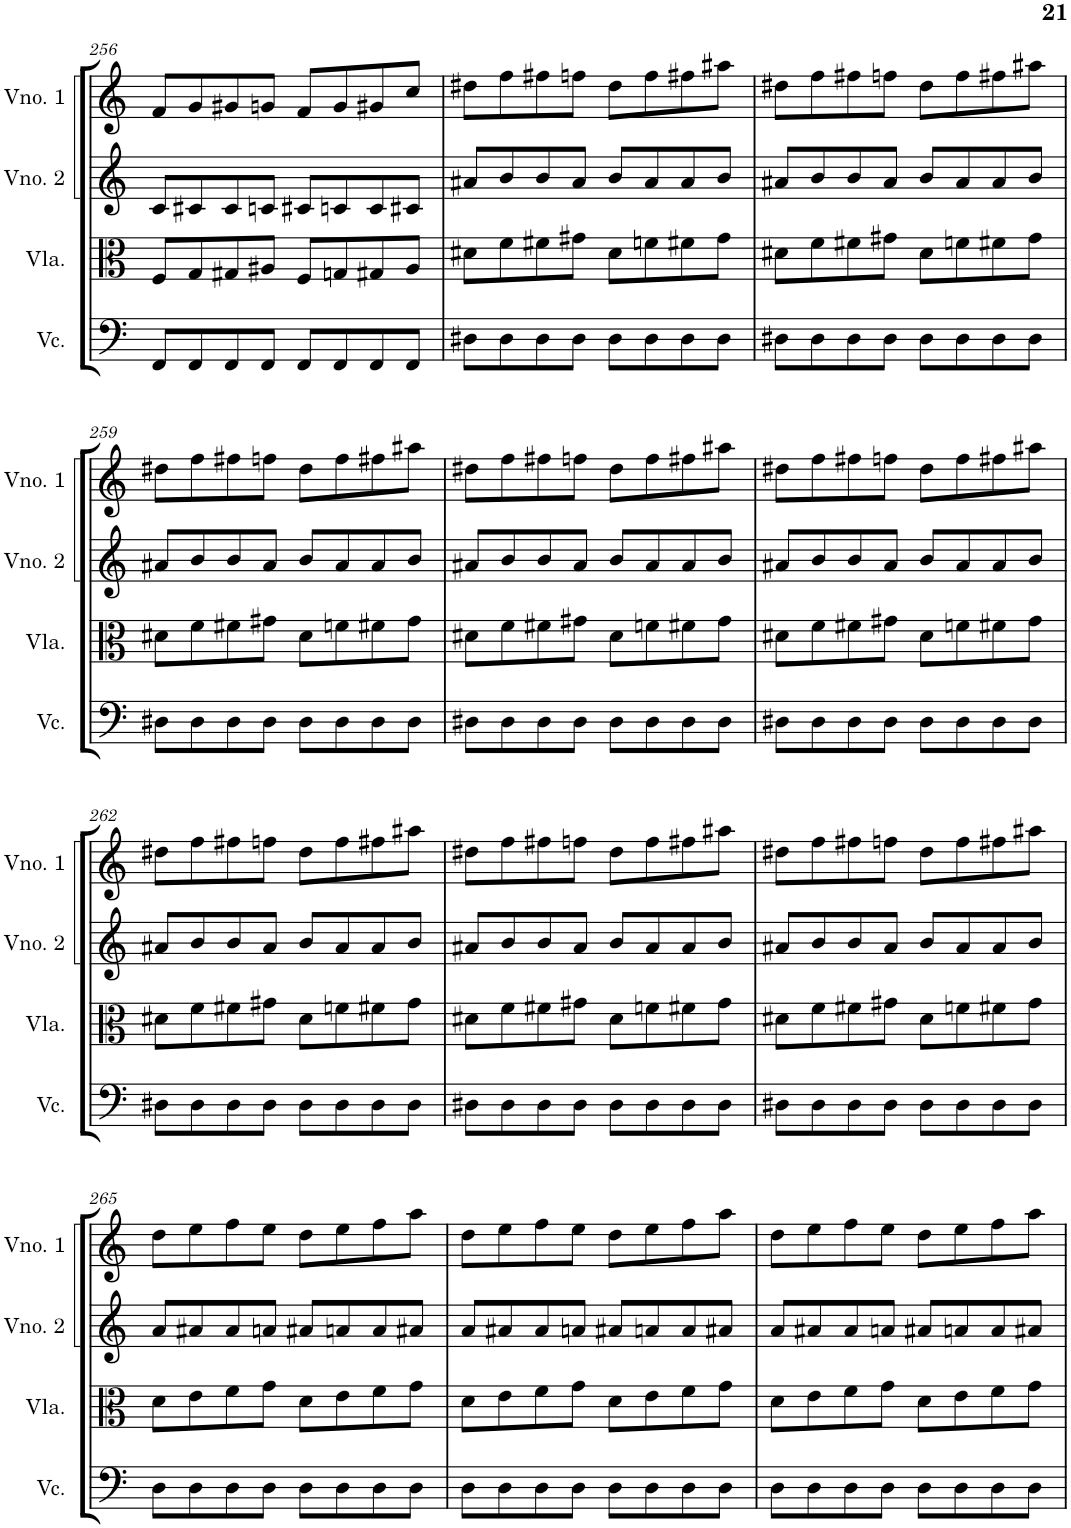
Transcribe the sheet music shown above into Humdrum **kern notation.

**kern	**kern	**kern	**kern
*part4	*part3	*part2	*part1
*staff4	*staff3	*staff2	*staff1
*I"Violoncelo	*I"Viola	*I"Violino 2	*I"Violino 1
*I'Vc.	*I'Vla.	*I'Vno. 2	*I'Vno. 1
!!LO:PB:g=z
*clefF4	*clefC3	*clefG2	*clefG2
*k[]	*k[]	*k[]	*k[]
*M4/4	*M4/4	*M4/4	*M4/4
=256	=256	=256	=256
8FF/L	8F/L	8c/L	8f/L
8FF/	8G/	8c#X/	8g/
8FF/	8G#X/	8c#/	8g#X/
8FF/J	8A#X/J	8cn/J	8gn/J
8FF/L	8F/L	8c#X/L	8f/L
8FF/	8Gn/	8cn/	8g/
8FF/	8G#X/	8c/	8g#X/
8FF/J	8A#/J	8c#X/J	8cc/J
=257	=257	=257	=257
8D#X\L	8d#X\L	8a#X/L	8dd#X\L
8D#\	8f\	8b/	8ff\
8D#\	8f#X\	8b/	8ff#X\
8D#\J	8g#X\J	8a#/J	8ffn\J
8D#\L	8d#\L	8b/L	8dd#\L
8D#\	8fn\	8a#/	8ff\
8D#\	8f#X\	8a#/	8ff#X\
8D#\J	8g#\J	8b/J	8aa#X\J
=258	=258	=258	=258
8D#X\L	8d#X\L	8a#X/L	8dd#X\L
8D#\	8f\	8b/	8ff\
8D#\	8f#X\	8b/	8ff#X\
8D#\J	8g#X\J	8a#/J	8ffn\J
8D#\L	8d#\L	8b/L	8dd#\L
8D#\	8fn\	8a#/	8ff\
8D#\	8f#X\	8a#/	8ff#X\
8D#\J	8g#\J	8b/J	8aa#X\J
!!LO:LB:g=z
=259	=259	=259	=259
8D#X\L	8d#X\L	8a#X/L	8dd#X\L
8D#\	8f\	8b/	8ff\
8D#\	8f#X\	8b/	8ff#X\
8D#\J	8g#X\J	8a#/J	8ffn\J
8D#\L	8d#\L	8b/L	8dd#\L
8D#\	8fn\	8a#/	8ff\
8D#\	8f#X\	8a#/	8ff#X\
8D#\J	8g#\J	8b/J	8aa#X\J
=260	=260	=260	=260
8D#X\L	8d#X\L	8a#X/L	8dd#X\L
8D#\	8f\	8b/	8ff\
8D#\	8f#X\	8b/	8ff#X\
8D#\J	8g#X\J	8a#/J	8ffn\J
8D#\L	8d#\L	8b/L	8dd#\L
8D#\	8fn\	8a#/	8ff\
8D#\	8f#X\	8a#/	8ff#X\
8D#\J	8g#\J	8b/J	8aa#X\J
=261	=261	=261	=261
8D#X\L	8d#X\L	8a#X/L	8dd#X\L
8D#\	8f\	8b/	8ff\
8D#\	8f#X\	8b/	8ff#X\
8D#\J	8g#X\J	8a#/J	8ffn\J
8D#\L	8d#\L	8b/L	8dd#\L
8D#\	8fn\	8a#/	8ff\
8D#\	8f#X\	8a#/	8ff#X\
8D#\J	8g#\J	8b/J	8aa#X\J
!!LO:LB:g=z
=262	=262	=262	=262
8D#X\L	8d#X\L	8a#X/L	8dd#X\L
8D#\	8f\	8b/	8ff\
8D#\	8f#X\	8b/	8ff#X\
8D#\J	8g#X\J	8a#/J	8ffn\J
8D#\L	8d#\L	8b/L	8dd#\L
8D#\	8fn\	8a#/	8ff\
8D#\	8f#X\	8a#/	8ff#X\
8D#\J	8g#\J	8b/J	8aa#X\J
=263	=263	=263	=263
8D#X\L	8d#X\L	8a#X/L	8dd#X\L
8D#\	8f\	8b/	8ff\
8D#\	8f#X\	8b/	8ff#X\
8D#\J	8g#X\J	8a#/J	8ffn\J
8D#\L	8d#\L	8b/L	8dd#\L
8D#\	8fn\	8a#/	8ff\
8D#\	8f#X\	8a#/	8ff#X\
8D#\J	8g#\J	8b/J	8aa#X\J
=264	=264	=264	=264
8D#X\L	8d#X\L	8a#X/L	8dd#X\L
8D#\	8f\	8b/	8ff\
8D#\	8f#X\	8b/	8ff#X\
8D#\J	8g#X\J	8a#/J	8ffn\J
8D#\L	8d#\L	8b/L	8dd#\L
8D#\	8fn\	8a#/	8ff\
8D#\	8f#X\	8a#/	8ff#X\
8D#\J	8g#\J	8b/J	8aa#X\J
!!LO:LB:g=z
=265	=265	=265	=265
8D\L	8d\L	8a/L	8dd\L
8D\	8e\	8a#X/	8ee\
8D\	8f\	8a#/	8ff\
8D\J	8g\J	8an/J	8ee\J
8D\L	8d\L	8a#X/L	8dd\L
8D\	8e\	8an/	8ee\
8D\	8f\	8a/	8ff\
8D\J	8g\J	8a#X/J	8aa\J
=266	=266	=266	=266
8D\L	8d\L	8a/L	8dd\L
8D\	8e\	8a#X/	8ee\
8D\	8f\	8a#/	8ff\
8D\J	8g\J	8an/J	8ee\J
8D\L	8d\L	8a#X/L	8dd\L
8D\	8e\	8an/	8ee\
8D\	8f\	8a/	8ff\
8D\J	8g\J	8a#X/J	8aa\J
=267	=267	=267	=267
8D\L	8d\L	8a/L	8dd\L
8D\	8e\	8a#X/	8ee\
8D\	8f\	8a#/	8ff\
8D\J	8g\J	8an/J	8ee\J
8D\L	8d\L	8a#X/L	8dd\L
8D\	8e\	8an/	8ee\
8D\	8f\	8a/	8ff\
8D\J	8g\J	8a#X/J	8aa\J
=	=	=	=
*-	*-	*-	*-
